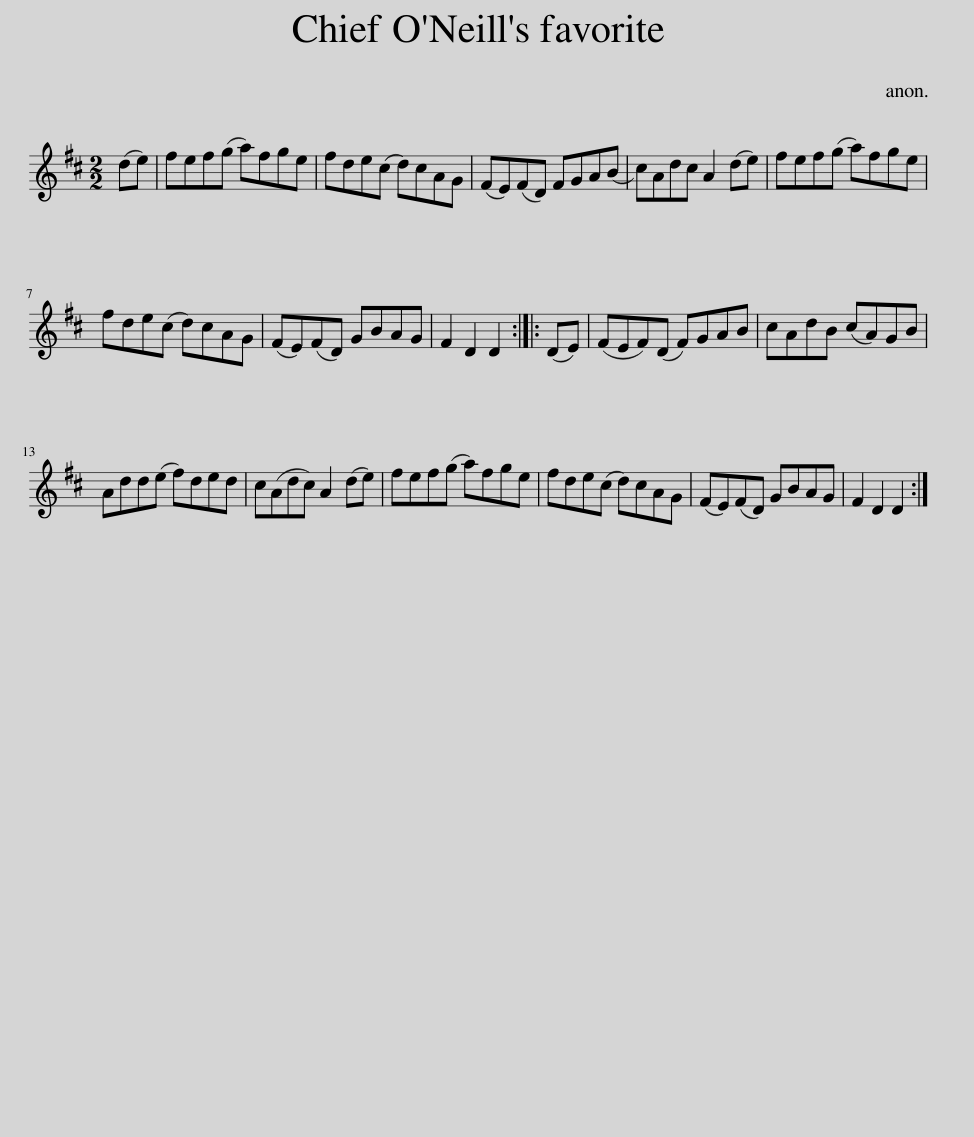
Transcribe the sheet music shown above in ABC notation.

X:1
L:1/8
M:2/2
I:linebreak $
K:D
V:1 treble
V:1
 (de) | fef(g a)fge | fde(c d)cAG | (FE)(FD) FGA(B | c)Adc A2 (de) | %5
 fef(g a)fge |$ fde(c d)cAG | (FE)(FD) GBAG | F2 D2 D2 :: (DE) | %10
 (FEF)(D F)GAB | cAdB (cA)GB |$ Add(e f)ded | c(Adc) A2 (de) | fef(g a)fge | %15
 fde(c d)cAG | (FE)(FD) GBAG | F2 D2 D2 :| %18
